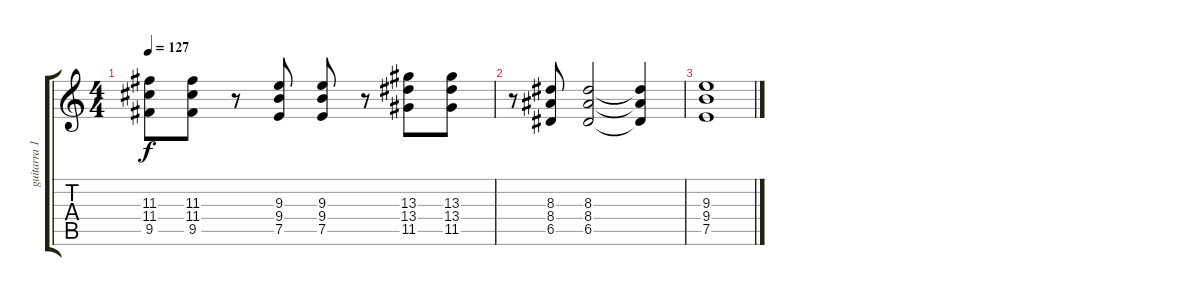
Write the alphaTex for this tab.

\track ("guitarra 1" "guitarra 1") {instrument overdrivenguitar}
\staff {score tabs}
\tuning (E4 B3 G3 D3 A2 E2) {hide}
\ts (4 4)
\tempo 127
\clef g2
\ks c
(11.3 11.4 9.5).8{dy f} (11.3 11.4 9.5).8 r.8 (9.3 9.4 7.5).8 (9.3 9.4 7.5).8 r.8 (13.3 13.4 11.5).8 (13.3 13.4 11.5).8 |
r.8 (8.3 8.4 6.5).8 (8.3 8.4 6.5).2 (8.3{t} 8.4{t} 6.5{t}).4 |
(9.3 9.4 7.5).1
